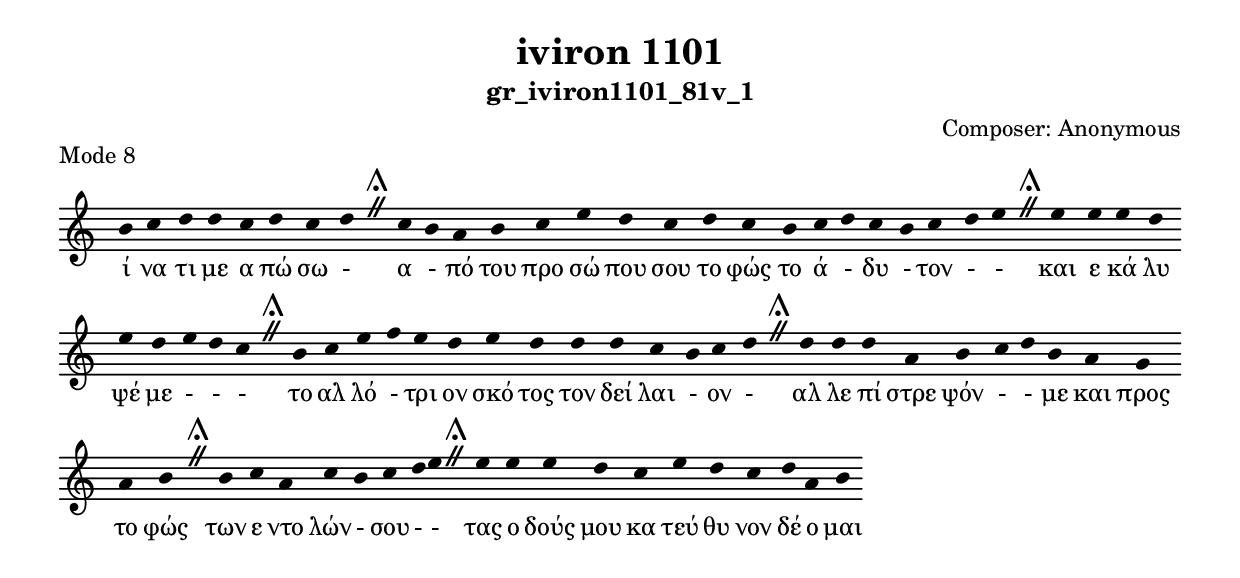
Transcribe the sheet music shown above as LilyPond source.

\include "gregorian.ly"

	\header {
 	  title = "iviron 1101"
	  subtitle = "gr_iviron1101_81v_1"
	  composer = "Composer: Αnonymous"
	  piece = "Mode 8"
	}

	chant = {
	  b'4 c''4 d''4 d''4 c''4 d''4 c''4 d''4 \divisioMaior
 c''4 b'4 a'4 b'4 c''4 e''4 d''4 c''4 d''4 c''4 b'4 c''4 d''4 c''4 b'4 c''4 d''4 e''4 \divisioMaior
 e''4 e''4 e''4 d''4 e''4 d''4 e''4 d''4 c''4 \divisioMaior
 b'4 c''4 e''4 f''4 e''4 d''4 e''4 d''4 d''4 d''4 c''4 b'4 c''4 d''4 \divisioMaior
 d''4 d''4 d''4 a'4 b'4 c''4 d''4 b'4 a'4 g'4 a'4 b'4 \divisioMaior
 b'4 c''4 a'4 c''4 b'4 c''4 d''4 e''4 \divisioMaior
 e''4 e''4 e''4 d''4 c''4 e''4 d''4 c''4 d''4 a'4 b'4\finalis
	}

	verba = \lyricmode {ί να τι με α πώ σω - 
α - πό του προ σώ που σου το φώς το ά - δυ - τον -  - 
και ε κά λυ ψέ με -  -  - 
το αλ λό - τρι ον σκό τος τον δεί λαι - ον - 
αλ λε πί στρε ψόν -  - με και προς το φώς 
των ε ντο λών - σου -  - 
τας ο δούς μου κα τεύ θυ νον δέ ο μαι 
	}


	\score {
	  \new Staff <<
	  \new Voice = "melody" \chant
	  \new Lyrics = "one" \lyricsto melody \verba
	  >>
	  \layout {
	    \context {
	      \Staff
	      \remove "Time_signature_engraver"
	      \remove "Bar_engraver"
	    }
	    \context {
	      \Voice
	      \remove "Stem_engraver"
	    }
	  }
	}